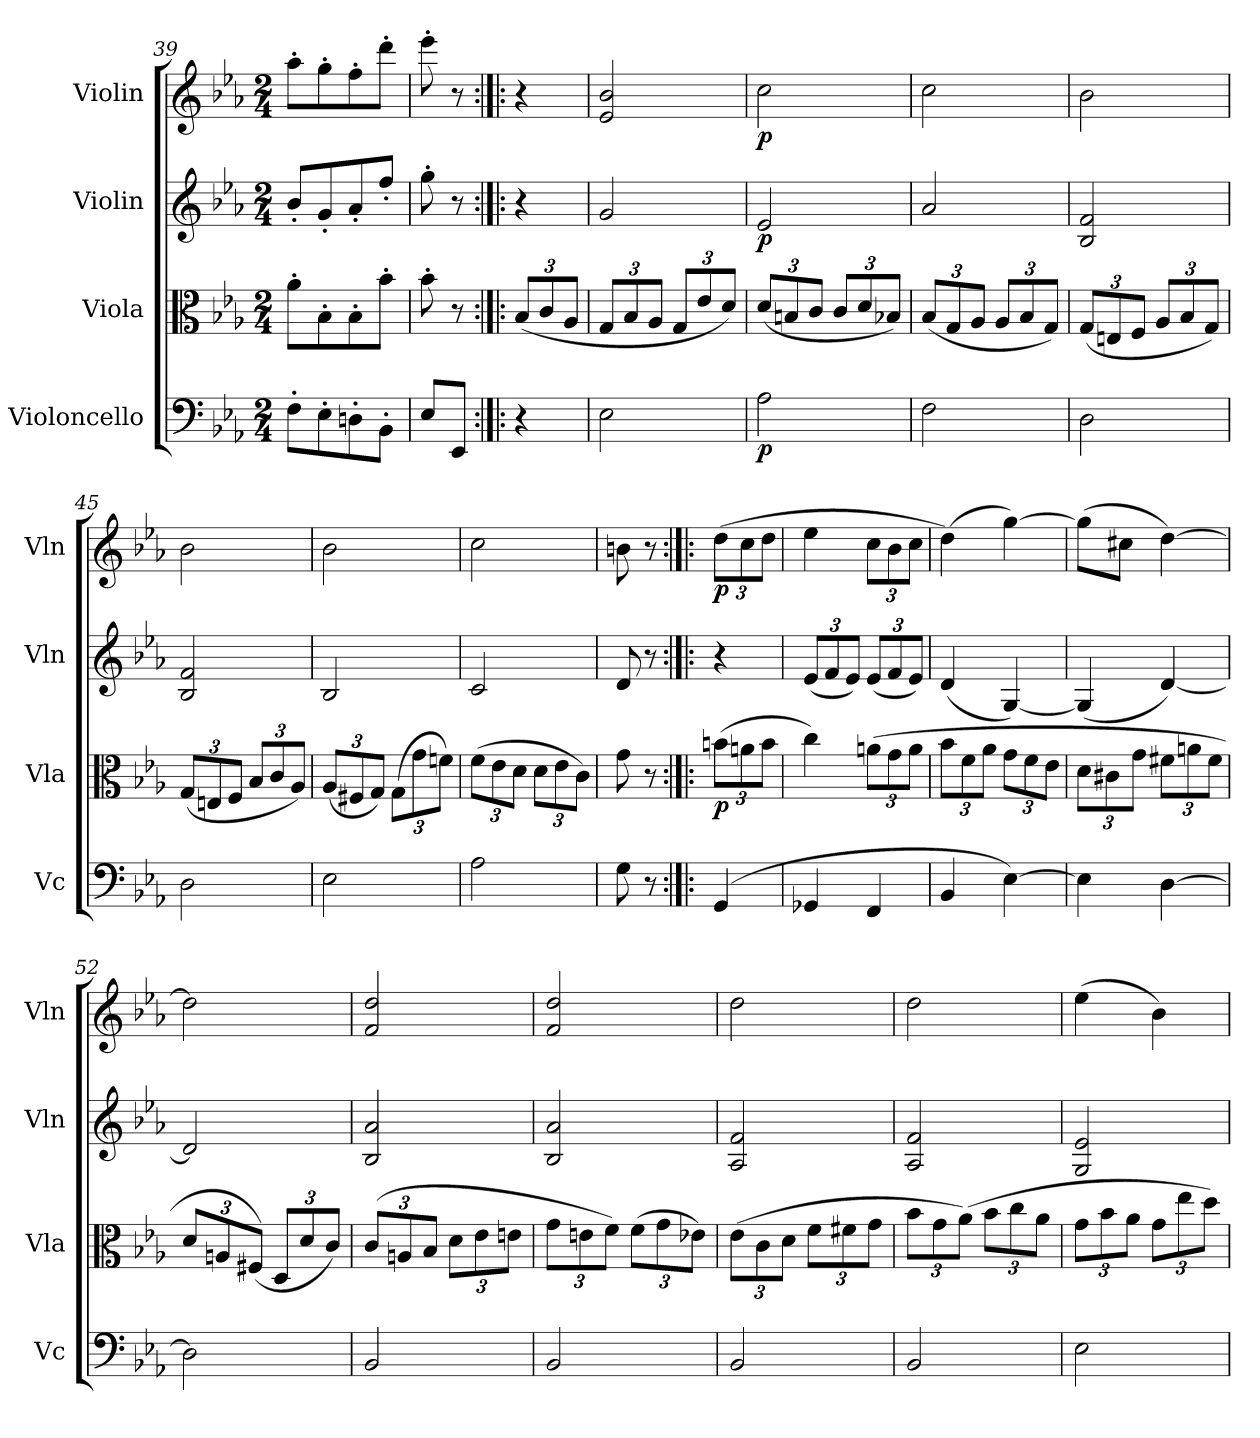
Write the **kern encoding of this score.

**kern	**dynam	**kern	**dynam	**kern	**dynam	**kern	**dynam
*part4	*part4	*part3	*part3	*part2	*part2	*part1	*part1
*staff4	*staff4	*staff3	*staff3	*staff2	*staff2	*staff1	*staff1
*I"Violoncello	*	*I"Viola	*	*I"Violin	*	*I"Violin	*
*I'Vc	*	*I'Vla	*	*I'Vln	*	*I'Vln	*
*clefF4	*	*clefC3	*	*clefG2	*	*clefG2	*
*k[b-e-a-]	*	*k[b-e-a-]	*	*k[b-e-a-]	*	*k[b-e-a-]	*
*E-:	*	*E-:	*	*E-:	*	*E-:	*
*M2/4	*	*M2/4	*	*M2/4	*	*M2/4	*
=39	=39	=39	=39	=39	=39	=39	=39
8F'\L	.	8a-'\L	.	8b-'/L	.	8aa-'\L	.
8E-'\	.	8B-'\	.	8g'/	.	8gg'\	.
8Dn'\	.	8B-'\	.	8a-'/	.	8ff'\	.
8BB-'\J	.	8b-'\J	.	8ff'/J	.	8ddd'\J	.
=40	=40	=40	=40	=40	=40	=40	=40
8E-/L	.	8b-'\	.	8gg'\	.	8eee-'\	.
8EE-/J	.	8r	.	8r	.	8r	.
=:|!|:	=:|!|:	=:|!|:	=:|!|:	=:|!|:	=:|!|:	=:|!|:	=:|!|:
4r	.	(12B-/L	.	4r	.	4r	.
.	.	12c/	.	.	.	.	.
.	.	12A-/J	.	.	.	.	.
=41	=41	=41	=41	=41	=41	=41	=41
2E-\	.	12G/L	.	2g/	.	2e-/ 2b-/	.
.	.	12B-/	.	.	.	.	.
.	.	12A-/J	.	.	.	.	.
.	.	12G/L	.	.	.	.	.
.	.	12e-/	.	.	.	.	.
.	.	12d/J)	.	.	.	.	.
=42	=42	=42	=42	=42	=42	=42	=42
2A-\	p	(12d/L	.	2e-/	p	2cc\	p
.	.	12Bn/	.	.	.	.	.
.	.	12c/J	.	.	.	.	.
.	.	12c/L	.	.	.	.	.
.	.	12d/	.	.	.	.	.
.	.	12B-X/J)	.	.	.	.	.
=43	=43	=43	=43	=43	=43	=43	=43
2F\	.	(12B-/L	.	2a-/	.	2cc\	.
.	.	12G/	.	.	.	.	.
.	.	12A-/J	.	.	.	.	.
.	.	12A-/L	.	.	.	.	.
.	.	12B-/	.	.	.	.	.
.	.	12G/J)	.	.	.	.	.
=44	=44	=44	=44	=44	=44	=44	=44
2D\	.	(12G/L	.	2B-/ 2f/	.	2b-\	.
.	.	12En/	.	.	.	.	.
.	.	12F/J	.	.	.	.	.
.	.	12A-/L	.	.	.	.	.
.	.	12B-/	.	.	.	.	.
.	.	12G/J)	.	.	.	.	.
=45	=45	=45	=45	=45	=45	=45	=45
2D\	.	(12G/L	.	2B-/ 2f/	.	2b-\	.
.	.	12En/	.	.	.	.	.
.	.	12F/J	.	.	.	.	.
.	.	12B-/L	.	.	.	.	.
.	.	12c/	.	.	.	.	.
.	.	12A-/J)	.	.	.	.	.
=46	=46	=46	=46	=46	=46	=46	=46
2E-\	.	(12A-/L	.	2B-/	.	2b-\	.
.	.	12F#X/	.	.	.	.	.
.	.	12G/J)	.	.	.	.	.
.	.	(12G\L	.	.	.	.	.
.	.	12g\	.	.	.	.	.
.	.	12fn\J)	.	.	.	.	.
=47	=47	=47	=47	=47	=47	=47	=47
2A-\	.	(12f\L	.	2c/	.	2cc\	.
.	.	12e-\	.	.	.	.	.
.	.	12d\J	.	.	.	.	.
.	.	12d\L	.	.	.	.	.
.	.	12e-\	.	.	.	.	.
.	.	12c\J)	.	.	.	.	.
=48	=48	=48	=48	=48	=48	=48	=48
8G\	.	8g\	.	8d/	.	8bn\	.
8r	.	8r	.	8r	.	8r	.
=:|!|:	=:|!|:	=:|!|:	=:|!|:	=:|!|:	=:|!|:	=:|!|:	=:|!|:
(4GG/	.	(12bn\L	p	4r	.	(12dd\L	p
.	.	12an\	.	.	.	12cc\	.
.	.	12b\J	.	.	.	12dd\J	.
=49	=49	=49	=49	=49	=49	=49	=49
4GG-X/	.	4cc\)	.	(12e-/L	.	4ee-\	.
.	.	.	.	12f/	.	.	.
.	.	.	.	12e-/J)	.	.	.
4FF/	.	(12an\L	.	(12e-/L	.	12cc\L	.
.	.	12g\	.	12f/	.	12b-\	.
.	.	12a\J	.	12e-/J)	.	12cc\J	.
=50	=50	=50	=50	=50	=50	=50	=50
4BB-/	.	12b-\L	.	(4d/	.	(4dd\)	.
.	.	12f\	.	.	.	.	.
.	.	12a-\J	.	.	.	.	.
[4E-\)	.	12g\L	.	[4G/)	.	[4gg\)	.
.	.	12f\	.	.	.	.	.
.	.	12e-\J	.	.	.	.	.
=51	=51	=51	=51	=51	=51	=51	=51
4E-\]	.	12d\L	.	(4G/]	.	(8gg\L]	.
.	.	12c#X\	.	.	.	.	.
.	.	.	.	.	.	8cc#X\J	.
.	.	12g\J	.	.	.	.	.
[4D\	.	12f#X\L	.	[4d/)	.	[4dd\)	.
.	.	12an\	.	.	.	.	.
.	.	12f#\J	.	.	.	.	.
=52	=52	=52	=52	=52	=52	=52	=52
2D\]	.	12d/L	.	2d/]	.	2dd\]	.
.	.	12An/	.	.	.	.	.
.	.	(12F#X/J)	.	.	.	.	.
.	.	12D/L	.	.	.	.	.
.	.	12d/	.	.	.	.	.
.	.	12c/J)	.	.	.	.	.
=53	=53	=53	=53	=53	=53	=53	=53
2BB-/	.	(12c/L	.	2B-/ 2a-/	.	2f/ 2dd/	.
.	.	12An/	.	.	.	.	.
.	.	12B-/J	.	.	.	.	.
.	.	12d\L	.	.	.	.	.
.	.	12e-\	.	.	.	.	.
.	.	12en\J	.	.	.	.	.
=54	=54	=54	=54	=54	=54	=54	=54
2BB-/	.	12g\L	.	2B-/ 2a-/	.	2f/ 2dd/	.
.	.	12en\	.	.	.	.	.
.	.	12f\J)	.	.	.	.	.
.	.	(12f\L	.	.	.	.	.
.	.	12g\	.	.	.	.	.
.	.	12e-X\J)	.	.	.	.	.
=55	=55	=55	=55	=55	=55	=55	=55
2BB-/	.	(12e-\L	.	2A-/ 2f/	.	2dd\	.
.	.	12c\	.	.	.	.	.
.	.	12d\J	.	.	.	.	.
.	.	12f\L	.	.	.	.	.
.	.	12f#X\	.	.	.	.	.
.	.	12g\J	.	.	.	.	.
=56	=56	=56	=56	=56	=56	=56	=56
2BB-/	.	12b-\L	.	2A-/ 2f/	.	2dd\	.
.	.	12g\	.	.	.	.	.
.	.	(12a-\J)	.	.	.	.	.
.	.	12b-\L	.	.	.	.	.
.	.	12cc\	.	.	.	.	.
.	.	12a-\J	.	.	.	.	.
=57	=57	=57	=57	=57	=57	=57	=57
2E-\	.	12g\L	.	2G/ 2e-/	.	(4ee-\	.
.	.	12b-\	.	.	.	.	.
.	.	12a-\J	.	.	.	.	.
.	.	12g\L	.	.	.	4b-\)	.
.	.	12ee-\	.	.	.	.	.
.	.	12dd\J)	.	.	.	.	.
=	=	=	=	=	=	=	=
*-	*-	*-	*-	*-	*-	*-	*-
